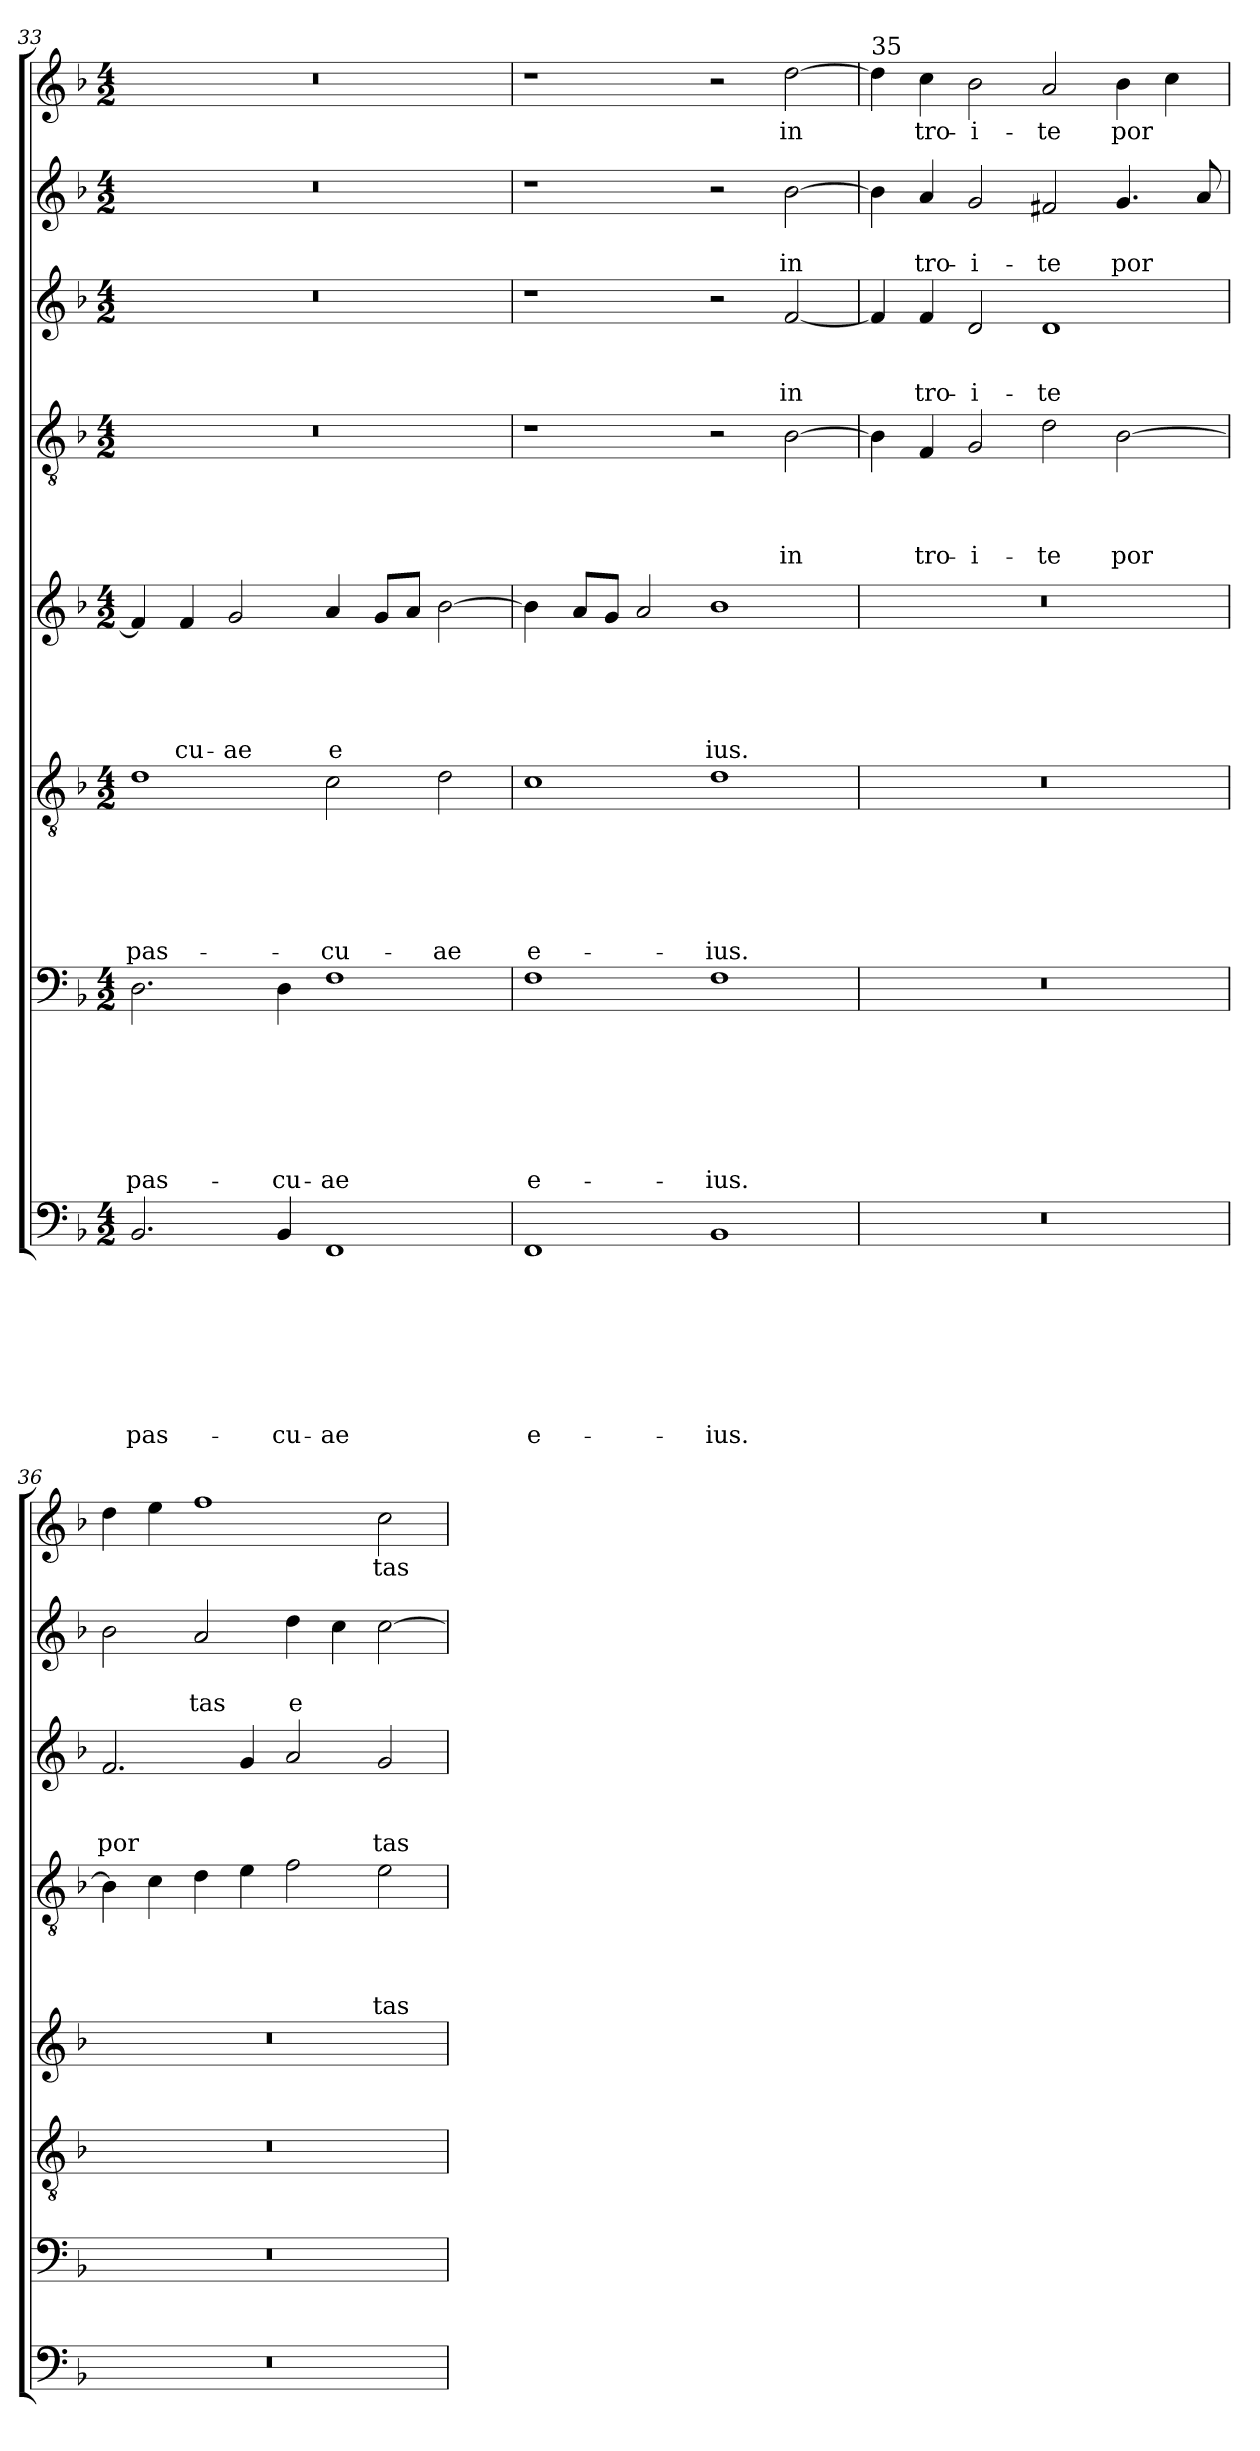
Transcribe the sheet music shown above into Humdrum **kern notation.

**kern	**text	**text	**text	**text	**text	**text	**text	**text	**kern	**text	**text	**text	**text	**text	**text	**text	**kern	**text	**text	**text	**text	**text	**text	**kern	**text	**text	**text	**text	**text	**kern	**text	**text	**text	**text	**kern	**text	**text	**text	**kern	**text	**text	**kern	**text
*part8	*part8	*part8	*part8	*part8	*part8	*part8	*part8	*part8	*part7	*part7	*part7	*part7	*part7	*part7	*part7	*part7	*part6	*part6	*part6	*part6	*part6	*part6	*part6	*part5	*part5	*part5	*part5	*part5	*part5	*part4	*part4	*part4	*part4	*part4	*part3	*part3	*part3	*part3	*part2	*part2	*part2	*part1	*part1
*staff8	*staff8	*staff8	*staff8	*staff8	*staff8	*staff8	*staff8	*staff8	*staff7	*staff7	*staff7	*staff7	*staff7	*staff7	*staff7	*staff7	*staff6	*staff6	*staff6	*staff6	*staff6	*staff6	*staff6	*staff5	*staff5	*staff5	*staff5	*staff5	*staff5	*staff4	*staff4	*staff4	*staff4	*staff4	*staff3	*staff3	*staff3	*staff3	*staff2	*staff2	*staff2	*staff1	*staff1
*clefF4	*	*	*	*	*	*	*	*	*clefF4	*	*	*	*	*	*	*	*clefGv2	*	*	*	*	*	*	*clefG2	*	*	*	*	*	*clefGv2	*	*	*	*	*clefG2	*	*	*	*clefG2	*	*	*clefG2	*
*k[b-]	*	*	*	*	*	*	*	*	*k[b-]	*	*	*	*	*	*	*	*k[b-]	*	*	*	*	*	*	*k[b-]	*	*	*	*	*	*k[b-]	*	*	*	*	*k[b-]	*	*	*	*k[b-]	*	*	*k[b-]	*
*F:	*	*	*	*	*	*	*	*	*F:	*	*	*	*	*	*	*	*F:	*	*	*	*	*	*	*F:	*	*	*	*	*	*F:	*	*	*	*	*F:	*	*	*	*F:	*	*	*F:	*
*M4/2	*	*	*	*	*	*	*	*	*M4/2	*	*	*	*	*	*	*	*M4/2	*	*	*	*	*	*	*M4/2	*	*	*	*	*	*M4/2	*	*	*	*	*M4/2	*	*	*	*M4/2	*	*	*M4/2	*
=33	=33	=33	=33	=33	=33	=33	=33	=33	=33	=33	=33	=33	=33	=33	=33	=33	=33	=33	=33	=33	=33	=33	=33	=33	=33	=33	=33	=33	=33	=33	=33	=33	=33	=33	=33	=33	=33	=33	=33	=33	=33	=33	=33
!	!	!	!	!	!	!	!	!LO:LY:b	!	!	!	!	!	!	!	!LO:LY:b	!	!	!	!	!	!	!LO:LY:b	!	!	!	!	!	!	!	!	!	!	!	!	!	!	!	!	!	!	!	!
2.BB-/	.	.	.	.	.	.	.	pas-	2.D\	.	.	.	.	.	.	pas-	1d	.	.	.	.	.	pas-	4f/]	.	.	.	.	.	0r	.	.	.	.	0r	.	.	.	0r	.	.	0r	.
!	!	!	!	!	!	!	!	!	!	!	!	!	!	!	!	!	!	!	!	!	!	!	!	!	!	!	!	!	!LO:LY:b	!	!	!	!	!	!	!	!	!	!	!	!	!	!
.	.	.	.	.	.	.	.	.	.	.	.	.	.	.	.	.	.	.	.	.	.	.	.	4f/	.	.	.	.	-cu-	.	.	.	.	.	.	.	.	.	.	.	.	.	.
!	!	!	!	!	!	!	!	!	!	!	!	!	!	!	!	!	!	!	!	!	!	!	!	!	!	!	!	!	!LO:LY:b	!	!	!	!	!	!	!	!	!	!	!	!	!	!
.	.	.	.	.	.	.	.	.	.	.	.	.	.	.	.	.	.	.	.	.	.	.	.	2g/	.	.	.	.	-ae	.	.	.	.	.	.	.	.	.	.	.	.	.	.
!	!	!	!	!	!	!	!	!LO:LY:b	!	!	!	!	!	!	!	!LO:LY:b	!	!	!	!	!	!	!	!	!	!	!	!	!	!	!	!	!	!	!	!	!	!	!	!	!	!	!
4BB-/	.	.	.	.	.	.	.	-cu-	4D\	.	.	.	.	.	.	-cu-	.	.	.	.	.	.	.	.	.	.	.	.	.	.	.	.	.	.	.	.	.	.	.	.	.	.	.
!	!	!	!	!	!	!	!	!LO:LY:b	!	!	!	!	!	!	!	!LO:LY:b	!	!	!	!	!	!	!LO:LY:b	!	!	!	!	!	!LO:LY:b	!	!	!	!	!	!	!	!	!	!	!	!	!	!
1FF	.	.	.	.	.	.	.	-ae	1F	.	.	.	.	.	.	-ae	2c\	.	.	.	.	.	-cu-	4a/	.	.	.	.	e	.	.	.	.	.	.	.	.	.	.	.	.	.	.
!	!	!	!	!	!	!	!	!	!	!	!	!	!	!	!	!	!	!	!	!	!	!	!	!	!	!	!	!	!LO:LY:b	!	!	!	!	!	!	!	!	!	!	!	!	!	!
.	.	.	.	.	.	.	.	.	.	.	.	.	.	.	.	.	.	.	.	.	.	.	.	8g/L	.	.	.	.	­	.	.	.	.	.	.	.	.	.	.	.	.	.	.
.	.	.	.	.	.	.	.	.	.	.	.	.	.	.	.	.	.	.	.	.	.	.	.	8a/J	.	.	.	.	.	.	.	.	.	.	.	.	.	.	.	.	.	.	.
!	!	!	!	!	!	!	!	!	!	!	!	!	!	!	!	!	!	!	!	!	!	!	!LO:LY:b	!	!	!	!	!	!	!	!	!	!	!	!	!	!	!	!	!	!	!	!
.	.	.	.	.	.	.	.	.	.	.	.	.	.	.	.	.	2d\	.	.	.	.	.	-ae	[2b-\	.	.	.	.	.	.	.	.	.	.	.	.	.	.	.	.	.	.	.
!!LO:LB:g=z
=34	=34	=34	=34	=34	=34	=34	=34	=34	=34	=34	=34	=34	=34	=34	=34	=34	=34	=34	=34	=34	=34	=34	=34	=34	=34	=34	=34	=34	=34	=34	=34	=34	=34	=34	=34	=34	=34	=34	=34	=34	=34	=34	=34
!	!	!	!	!	!	!	!	!LO:LY:b	!	!	!	!	!	!	!	!LO:LY:b	!	!	!	!	!	!	!LO:LY:b	!	!	!	!	!	!	!	!	!	!	!	!	!	!	!	!	!	!	!	!
1FF	.	.	.	.	.	.	.	e-	1F	.	.	.	.	.	.	e-	1c	.	.	.	.	.	e-	4b-\]	.	.	.	.	.	1r	.	.	.	.	1r	.	.	.	1r	.	.	1r	.
.	.	.	.	.	.	.	.	.	.	.	.	.	.	.	.	.	.	.	.	.	.	.	.	8a/L	.	.	.	.	.	.	.	.	.	.	.	.	.	.	.	.	.	.	.
.	.	.	.	.	.	.	.	.	.	.	.	.	.	.	.	.	.	.	.	.	.	.	.	8g/J	.	.	.	.	.	.	.	.	.	.	.	.	.	.	.	.	.	.	.
.	.	.	.	.	.	.	.	.	.	.	.	.	.	.	.	.	.	.	.	.	.	.	.	2a/	.	.	.	.	.	.	.	.	.	.	.	.	.	.	.	.	.	.	.
!	!	!	!	!	!	!	!	!LO:LY:b	!	!	!	!	!	!	!	!LO:LY:b	!	!	!	!	!	!	!LO:LY:b	!	!	!	!	!	!LO:LY:b	!	!	!	!	!	!	!	!	!	!	!	!	!	!
1BB-	.	.	.	.	.	.	.	-ius.	1F	.	.	.	.	.	.	-ius.	1d	.	.	.	.	.	-ius.	1b-	.	.	.	.	ius.	2r	.	.	.	.	2r	.	.	.	2r	.	.	2r	.
!	!	!	!	!	!	!	!	!	!	!	!	!	!	!	!	!	!	!	!	!	!	!	!	!	!	!	!	!	!	!	!	!	!	!LO:LY:b	!	!	!	!LO:LY:b	!	!	!LO:LY:b	!	!LO:LY:b
.	.	.	.	.	.	.	.	.	.	.	.	.	.	.	.	.	.	.	.	.	.	.	.	.	.	.	.	.	.	[2B-\	.	.	.	in	[2f/	.	.	in	[2b-\	.	in	[2dd\	in
=35	=35	=35	=35	=35	=35	=35	=35	=35	=35	=35	=35	=35	=35	=35	=35	=35	=35	=35	=35	=35	=35	=35	=35	=35	=35	=35	=35	=35	=35	=35	=35	=35	=35	=35	=35	=35	=35	=35	=35	=35	=35	=35	=35
!	!	!	!	!	!	!	!	!	!	!	!	!	!	!	!	!	!	!	!	!	!	!	!	!	!	!	!	!	!	!	!	!	!	!	!	!	!	!	!	!	!	!LO:TX:a:t=35	!
!	!	!	!	!	!	!	!	!	!	!	!	!	!	!	!	!	!	!	!	!	!	!	!	!	!	!	!	!	!	!	!	!	!	!LO:LY:b	!	!	!	!LO:LY:b	!	!	!LO:LY:b	!	!LO:LY:b
0r	.	.	.	.	.	.	.	.	0r	.	.	.	.	.	.	.	0r	.	.	.	.	.	.	0r	.	.	.	.	.	4B-\]	.	.	.	­	4f/]	.	.	­	4b-\]	.	­	4dd\]	­
!	!	!	!	!	!	!	!	!	!	!	!	!	!	!	!	!	!	!	!	!	!	!	!	!	!	!	!	!	!	!	!	!	!	!LO:LY:b	!	!	!	!LO:LY:b	!	!	!LO:LY:b	!	!LO:LY:b
.	.	.	.	.	.	.	.	.	.	.	.	.	.	.	.	.	.	.	.	.	.	.	.	.	.	.	.	.	.	4F/	.	.	.	tro-	4f/	.	.	tro-	4a/	.	tro-	4cc\	tro-
!	!	!	!	!	!	!	!	!	!	!	!	!	!	!	!	!	!	!	!	!	!	!	!	!	!	!	!	!	!	!	!	!	!	!LO:LY:b	!	!	!	!LO:LY:b	!	!	!LO:LY:b	!	!LO:LY:b
.	.	.	.	.	.	.	.	.	.	.	.	.	.	.	.	.	.	.	.	.	.	.	.	.	.	.	.	.	.	2G/	.	.	.	-i-	2d/	.	.	-i-	2g/	.	-i-	2b-\	-i-
!	!	!	!	!	!	!	!	!	!	!	!	!	!	!	!	!	!	!	!	!	!	!	!	!	!	!	!	!	!	!	!	!	!	!LO:LY:b	!	!	!	!LO:LY:b	!	!	!LO:LY:b	!	!LO:LY:b
.	.	.	.	.	.	.	.	.	.	.	.	.	.	.	.	.	.	.	.	.	.	.	.	.	.	.	.	.	.	2d\	.	.	.	-te	1d	.	.	-te	2f#X/	.	-te	2a/	-te
!	!	!	!	!	!	!	!	!	!	!	!	!	!	!	!	!	!	!	!	!	!	!	!	!	!	!	!	!	!	!	!	!	!	!LO:LY:b	!	!	!	!	!	!	!LO:LY:b	!	!LO:LY:b
.	.	.	.	.	.	.	.	.	.	.	.	.	.	.	.	.	.	.	.	.	.	.	.	.	.	.	.	.	.	[2B-\	.	.	.	por	.	.	.	.	4.g/	.	por	4b-\	por
.	.	.	.	.	.	.	.	.	.	.	.	.	.	.	.	.	.	.	.	.	.	.	.	.	.	.	.	.	.	.	.	.	.	.	.	.	.	.	.	.	.	4cc\	.
.	.	.	.	.	.	.	.	.	.	.	.	.	.	.	.	.	.	.	.	.	.	.	.	.	.	.	.	.	.	.	.	.	.	.	.	.	.	.	8a/	.	.	.	.
=36	=36	=36	=36	=36	=36	=36	=36	=36	=36	=36	=36	=36	=36	=36	=36	=36	=36	=36	=36	=36	=36	=36	=36	=36	=36	=36	=36	=36	=36	=36	=36	=36	=36	=36	=36	=36	=36	=36	=36	=36	=36	=36	=36
!	!	!	!	!	!	!	!	!	!	!	!	!	!	!	!	!	!	!	!	!	!	!	!	!	!	!	!	!	!	!	!	!	!	!LO:LY:b	!	!	!	!LO:LY:b	!	!	!	!	!LO:LY:b
0r	.	.	.	.	.	.	.	.	0r	.	.	.	.	.	.	.	0r	.	.	.	.	.	.	0r	.	.	.	.	.	4B-\]	.	.	.	­	2.f/	.	.	por	2b-\	.	.	4dd\	­
.	.	.	.	.	.	.	.	.	.	.	.	.	.	.	.	.	.	.	.	.	.	.	.	.	.	.	.	.	.	4c\	.	.	.	.	.	.	.	.	.	.	.	4ee\	.
!	!	!	!	!	!	!	!	!	!	!	!	!	!	!	!	!	!	!	!	!	!	!	!	!	!	!	!	!	!	!	!	!	!	!LO:LY:b	!	!	!	!	!	!	!LO:LY:b	!	!LO:LY:b
.	.	.	.	.	.	.	.	.	.	.	.	.	.	.	.	.	.	.	.	.	.	.	.	.	.	.	.	.	.	4d\	.	.	.	­	.	.	.	.	2a/	.	tas	1ff	­
!	!	!	!	!	!	!	!	!	!	!	!	!	!	!	!	!	!	!	!	!	!	!	!	!	!	!	!	!	!	!	!	!	!	!	!	!	!	!LO:LY:b	!	!	!	!	!
.	.	.	.	.	.	.	.	.	.	.	.	.	.	.	.	.	.	.	.	.	.	.	.	.	.	.	.	.	.	4e\	.	.	.	.	4g/	.	.	­	.	.	.	.	.
!	!	!	!	!	!	!	!	!	!	!	!	!	!	!	!	!	!	!	!	!	!	!	!	!	!	!	!	!	!	!	!	!	!	!LO:LY:b	!	!	!	!LO:LY:b	!	!	!LO:LY:b	!	!
.	.	.	.	.	.	.	.	.	.	.	.	.	.	.	.	.	.	.	.	.	.	.	.	.	.	.	.	.	.	2f\	.	.	.	­	2a/	.	.	­	4dd\	.	e	.	.
.	.	.	.	.	.	.	.	.	.	.	.	.	.	.	.	.	.	.	.	.	.	.	.	.	.	.	.	.	.	.	.	.	.	.	.	.	.	.	4cc\	.	.	.	.
!	!	!	!	!	!	!	!	!	!	!	!	!	!	!	!	!	!	!	!	!	!	!	!	!	!	!	!	!	!	!	!	!	!	!LO:LY:b	!	!	!	!LO:LY:b	!	!	!LO:LY:b	!	!LO:LY:b
.	.	.	.	.	.	.	.	.	.	.	.	.	.	.	.	.	.	.	.	.	.	.	.	.	.	.	.	.	.	2e\	.	.	.	tas	2g/	.	.	tas	[2cc\	.	­	2cc\	tas
=	=	=	=	=	=	=	=	=	=	=	=	=	=	=	=	=	=	=	=	=	=	=	=	=	=	=	=	=	=	=	=	=	=	=	=	=	=	=	=	=	=	=	=
*-	*-	*-	*-	*-	*-	*-	*-	*-	*-	*-	*-	*-	*-	*-	*-	*-	*-	*-	*-	*-	*-	*-	*-	*-	*-	*-	*-	*-	*-	*-	*-	*-	*-	*-	*-	*-	*-	*-	*-	*-	*-	*-	*-
